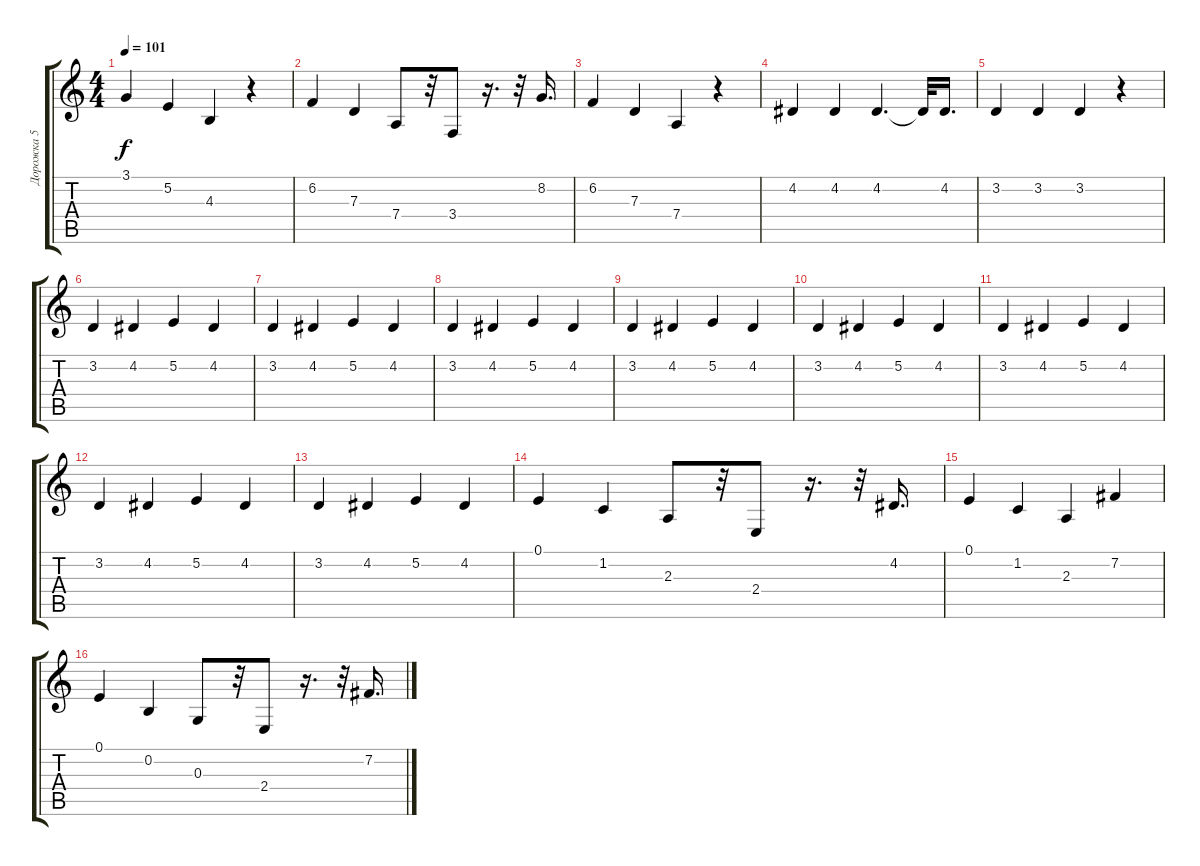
\track ("Дорожка 5" "Дорожка 5") {instrument vibraphone}
\staff {score tabs}
\tuning (E4 B3 G3 D3 A2 E2) {hide}
\ts (4 4)
\tempo 101
\clef g2
\ks c
3.1.4{dy f} 5.2.4 4.3.4 r.4 |
6.2.4 7.3.4 7.4.8 r.32 3.4.8 r.16{d} r.32 8.2.16{d} |
6.2.4 7.3.4 7.4.4 r.4 |
4.2.4 4.2.4 4.2.4{d} 4.2{t}.32 4.2.16{d} |
3.2.4 3.2.4 3.2.4 r.4 |
3.2.4 4.2.4 5.2.4 4.2.4 |
3.2.4 4.2.4 5.2.4 4.2.4 |
3.2.4 4.2.4 5.2.4 4.2.4 |
3.2.4 4.2.4 5.2.4 4.2.4 |
3.2.4 4.2.4 5.2.4 4.2.4 |
3.2.4 4.2.4 5.2.4 4.2.4 |
3.2.4 4.2.4 5.2.4 4.2.4 |
3.2.4 4.2.4 5.2.4 4.2.4 |
0.1.4 1.2.4 2.3.8 r.32 2.4.8 r.16{d} r.32 4.2.16{d} |
0.1.4 1.2.4 2.3.4 7.2.4 |
0.1.4 0.2.4 0.3.8 r.32 2.4.8 r.16{d} r.32 7.2.16{d}
